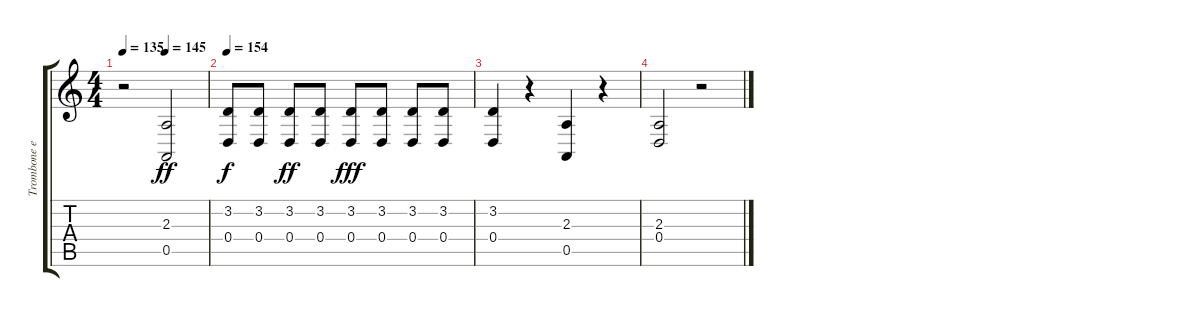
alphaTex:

\track ("Trombone en Ré" "Trombone e") {instrument trombone}
\staff {score tabs}
\tuning (E4 B3 G3 D3 A2 E2) {hide}
\ts (4 4)
\tempo 135
\tempo (145 0.5)
\clef g2
\ks c
r.2{dy ff} (2.3 0.5).2 |
\tempo 154
(3.2 0.4).8{dy f} (3.2 0.4).8 (3.2 0.4).8{dy ff} (3.2 0.4).8 (3.2 0.4).8{dy fff} (3.2 0.4).8 (3.2 0.4).8 (3.2 0.4).8 |
(3.2 0.4).4 r.4 (2.3 0.5).4 r.4 |
(2.3 0.4).2 r.2
